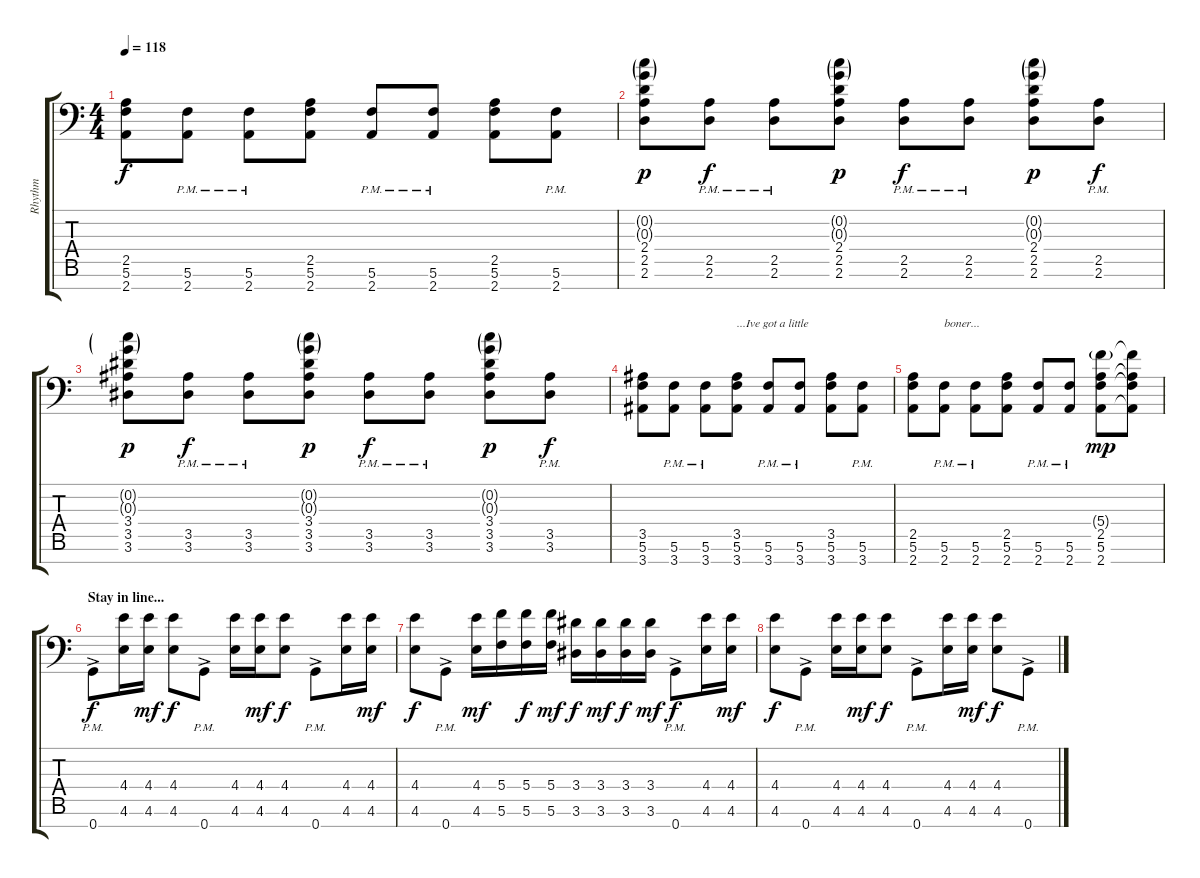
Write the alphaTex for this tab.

\track ("Rhythm" "Rhythm") {instrument distortionguitar}
\staff {score tabs}
\tuning (E4 C4 G3 C3 G2 C2 G1) {hide}
\ts (4 4)
\tempo 118
\clef f4
\ks c
(2.5 5.6 2.7).8{dy f} (5.6{pm} 2.7{pm}).8 (5.6{pm} 2.7{pm}).8 (2.5 5.6 2.7).8 (5.6{pm} 2.7{pm}).8 (5.6{pm} 2.7{pm}).8 (2.5 5.6 2.7).8 (5.6{pm} 2.7{pm}).8 |
(0.2{g} 0.3{g} 2.4 2.5 2.6).8{dy p} (2.5{pm} 2.6{pm}).8{dy f} (2.5{pm} 2.6{pm}).8 (0.2{g} 0.3{g} 2.4 2.5 2.6).8{dy p} (2.5{pm} 2.6{pm}).8{dy f} (2.5{pm} 2.6{pm}).8 (0.2{g} 0.3{g} 2.4 2.5 2.6).8{dy p} (2.5{pm} 2.6{pm}).8{dy f} |
(0.2{g} 0.3{g} 3.4 3.5 3.6).8{dy p} (3.5{pm} 3.6{pm}).8{dy f} (3.5{pm} 3.6{pm}).8 (0.2{g} 0.3{g} 3.4 3.5 3.6).8{dy p} (3.5{pm} 3.6{pm}).8{dy f} (3.5{pm} 3.6{pm}).8 (0.2{g} 0.3{g} 3.4 3.5 3.6).8{dy p} (3.5{pm} 3.6{pm}).8{dy f} |
(3.5 5.6 3.7).8 (5.6{pm} 3.7{pm}).8 (5.6{pm} 3.7{pm}).8 (3.5 5.6 3.7).8{txt "...Ive got a little"} (5.6{pm} 3.7{pm}).8 (5.6{pm} 3.7{pm}).8 (3.5 5.6 3.7).8 (5.6{pm} 3.7{pm}).8 |
(2.5 5.6 2.7).8 (5.6{pm} 2.7{pm}).8{txt "boner..."} (5.6{pm} 2.7{pm}).8 (2.5 5.6 2.7).8 (5.6{pm} 2.7{pm}).8 (5.6{pm} 2.7{pm}).8 (5.4{g} 2.5 5.6 2.7).8{dy mp} (5.4{t} 2.5{t} 5.6{t} 2.7{t}).8 |
\section ("" "Stay in line...")
0.7{ac pm}.8{dy f} (4.4 4.6).16 (4.4 4.6).16{dy mf} (4.4 4.6).8{dy f} 0.7{ac pm}.8 (4.4 4.6).16 (4.4 4.6).16{dy mf} (4.4 4.6).8{dy f} 0.7{ac pm}.8 (4.4 4.6).16 (4.4 4.6).16{dy mf} |
(4.4 4.6).8{dy f} 0.7{ac pm}.8 (4.4 4.6).16{dy mf} (5.4 5.6).16 (5.4 5.6).16{dy f} (5.4 5.6).16{dy mf} (3.4 3.6).16{dy f} (3.4 3.6).16{dy mf} (3.4 3.6).16{dy f} (3.4 3.6).16{dy mf} 0.7{ac pm}.8{dy f} (4.4 4.6).16 (4.4 4.6).16{dy mf} |
(4.4 4.6).8{dy f} 0.7{ac pm}.8 (4.4 4.6).16 (4.4 4.6).16{dy mf} (4.4 4.6).8{dy f} 0.7{ac pm}.8 (4.4 4.6).16 (4.4 4.6).16{dy mf} (4.4 4.6).8{dy f} 0.7{ac pm}.8
